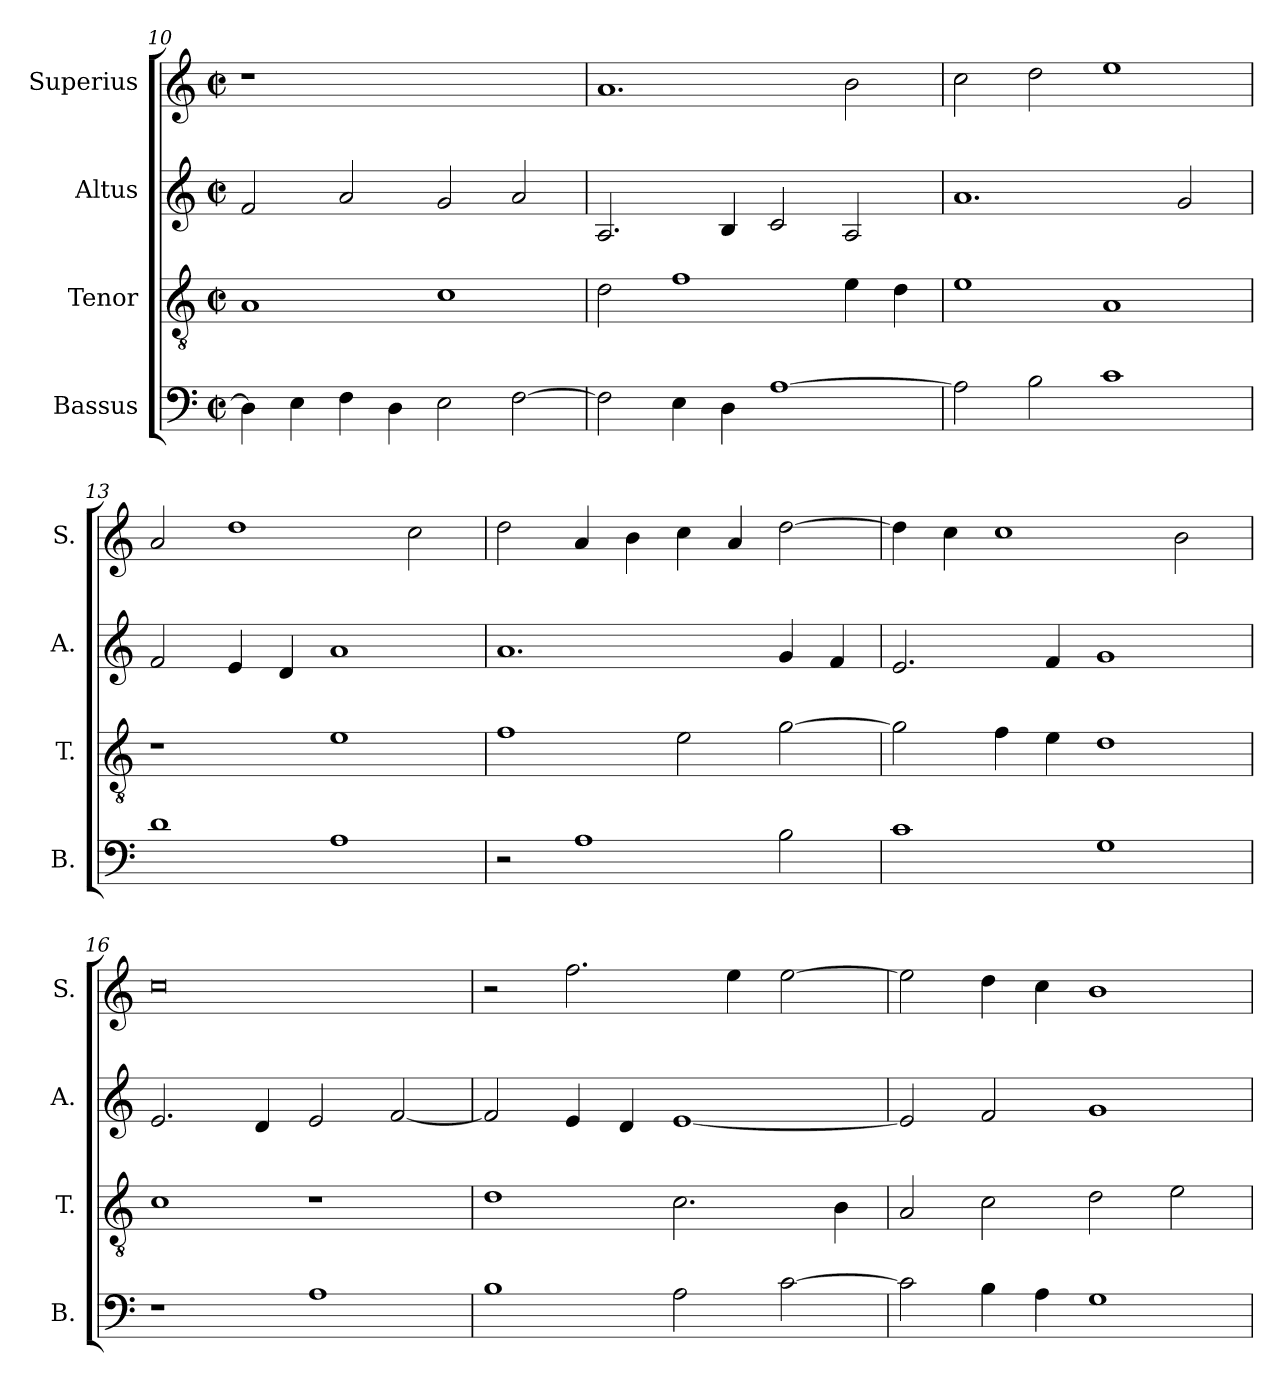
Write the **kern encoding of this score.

**kern	**kern	**kern	**kern
*part4	*part3	*part2	*part1
*staff4	*staff3	*staff2	*staff1
*I"Bassus	*I"Tenor	*I"Altus	*I"Superius
*I'B.	*I'T.	*I'A.	*I'S.
*clefF4	*clefGv2	*clefG2	*clefG2
*	*ITrd7c12	*	*
*k[]	*k[]	*k[]	*k[]
*C:	*C:	*C:	*C:
*M2/2	*M2/2	*M2/2	*M2/2
*met(c|)	*met(c|)	*met(c|)	*met(c|)
=10	=10	=10	=10
!	!	!	!LO:N:vis=1
4Di\]	1AAi	2fi/	1r
4Ei\	.	.	.
4Fi\	.	2ai/	.
4Di\	.	.	.
2Ei\	1Ci	2gi/	1ryy
[>2Fi\	.	2ai/	.
!!LO:PB:g=z
=11	=11	=11	=11
2Fi\]	2Di\	2.Ai/	1.ai
4Ei\	1Fi	.	.
4Di\	.	4Bi/	.
[>1Ai	.	2ci/	.
.	4Ei\	2Ai/	2bi\
.	4Di\	.	.
=12	=12	=12	=12
2Ai\]	1Ei	1.ai	2cci\
2Bi\	.	.	2ddi\
1ci	1AAi	.	1eei
.	.	2gi/	.
=13	=13	=13	=13
1di	1r	2fi/	2ai/
.	.	4ei/	1ddi
.	.	4di/	.
1Ai	1Ei	1ai	.
.	.	.	2cci\
=14	=14	=14	=14
2r	1Fi	1.ai	2ddi\
1Ai	.	.	4ai/
.	.	.	4bi\
.	2Ei\	.	4cci\
.	.	.	4ai/
2Bi\	[>2Gi\	4gi/	[>2ddi\
.	.	4fi/	.
=15	=15	=15	=15
1ci	2Gi\]	2.ei/	4ddi\]
.	.	.	4cci\
.	4Fi\	.	1cci
.	4Ei\	4fi/	.
1Gi	1Di	1gi	.
.	.	.	2bi\
!!LO:LB:g=z
=16	=16	=16	=16
1r	1Ci	2.ei/	0cci
.	.	4di/	.
1Ai	1r	2ei/	.
.	.	[<2fi/	.
=17	=17	=17	=17
1Bi	1Di	2fi/]	2r
.	.	4ei/	2.ffi\
.	.	4di/	.
2Ai\	2.Ci\	[<1ei	.
.	.	.	4eei\
[>2ci\	.	.	[>2eei\
.	4BBi\	.	.
=18	=18	=18	=18
2ci\]	2AAi/	2ei/]	2eei\]
4Bi\	2Ci\	2fi/	4ddi\
4Ai\	.	.	4cci\
1Gi	2Di\	1gi	1bi
.	2Ei\	.	.
=	=	=	=
*-	*-	*-	*-
